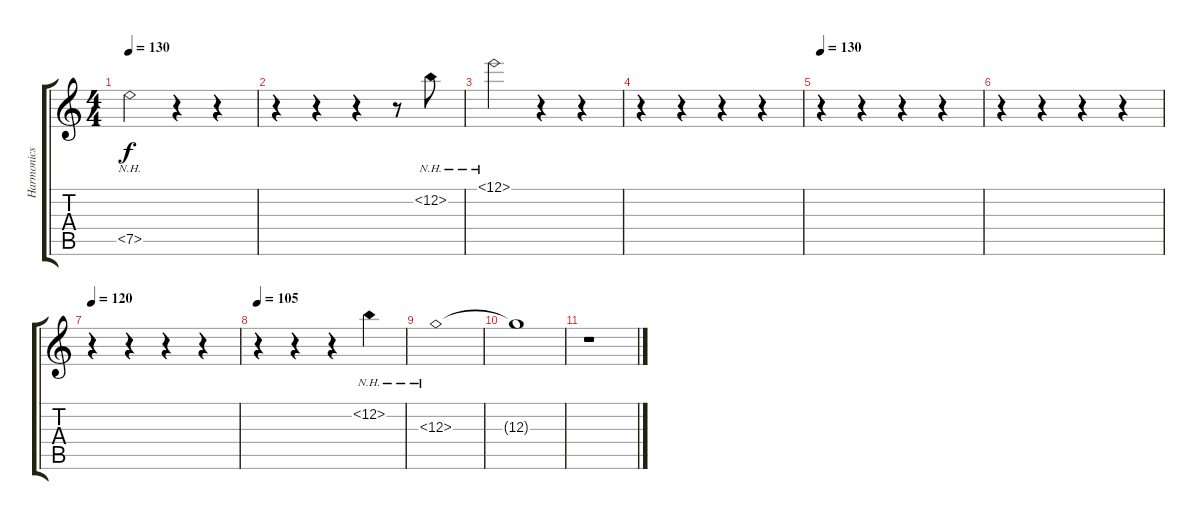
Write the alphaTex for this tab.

\track ("Harmonics" "Harmonics") {instrument electricguitarmuted}
\staff {score tabs}
\tuning (E4 B3 G3 D3 A2 E2) {hide}
\ts (4 4)
\tempo 130
\clef g2
\ks c
7.5{nh}.2{dy f} r.4 r.4 |
r.4 r.4 r.4 r.8 12.2{nh}.8 |
12.1{nh}.2 r.4 r.4 |
r.4 r.4 r.4 r.4 |
\tempo 130
r.4 r.4 r.4 r.4 |
r.4 r.4 r.4 r.4 |
\tempo 120
r.4 r.4 r.4 r.4 |
\tempo 105
r.4 r.4 r.4 12.2{nh}.4 |
12.3{nh}.1 |
12.3{t}.1 |
r.1
